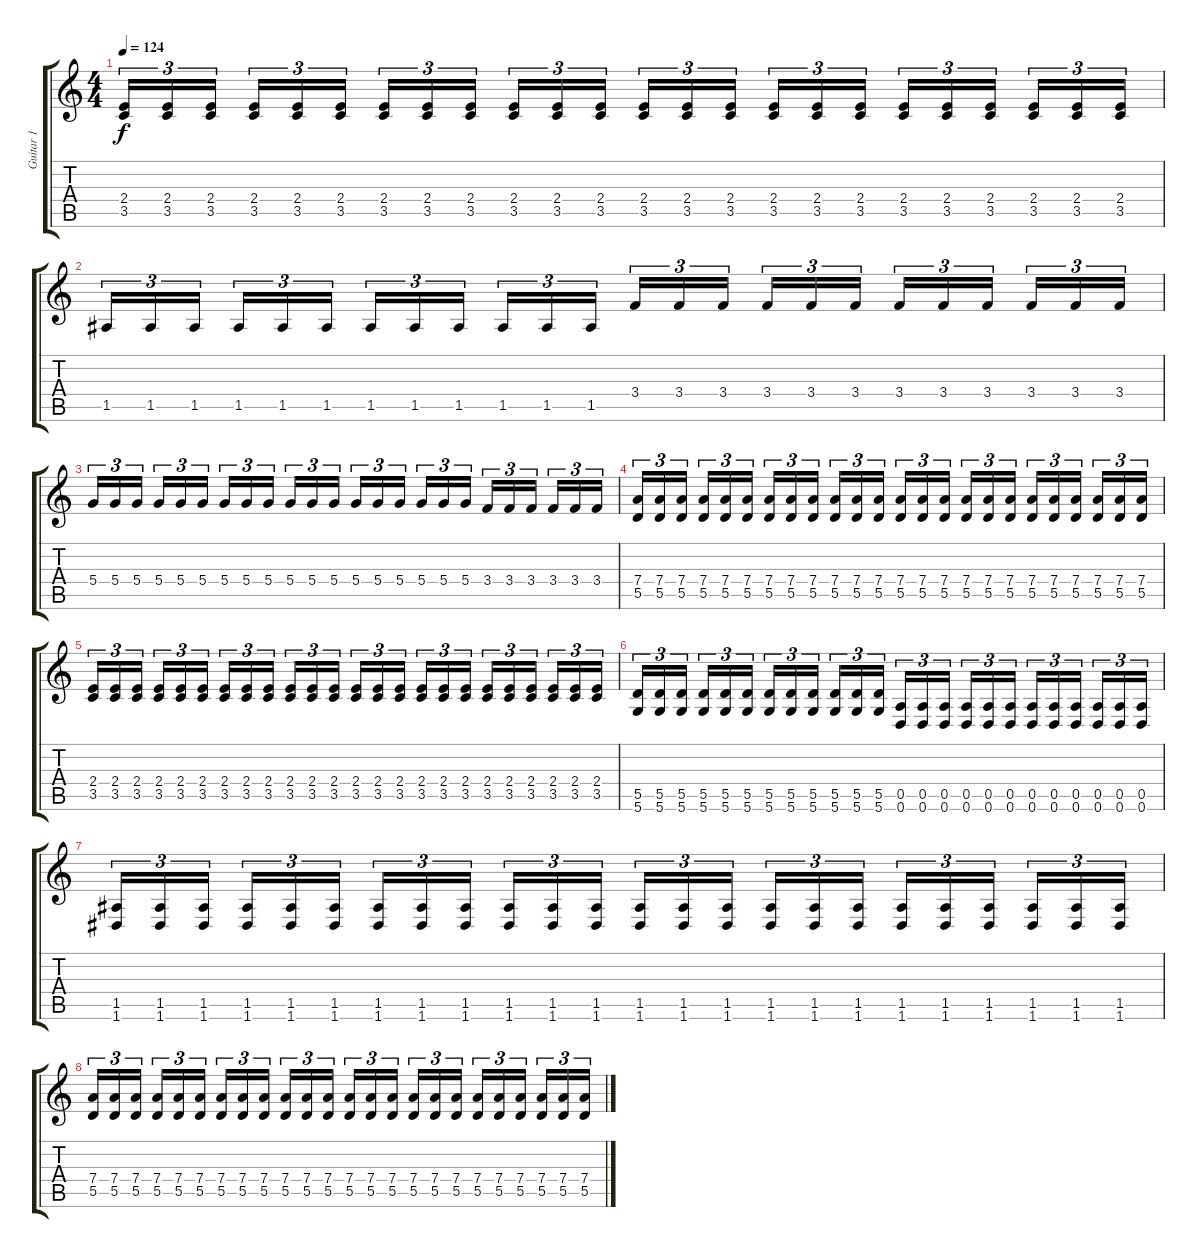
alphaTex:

\track ("Guitar 1" "Guitar 1") {instrument distortionguitar}
\staff {score tabs}
\tuning (E4 B3 G3 D3 A2 D2) {hide}
\ts (4 4)
\tempo 124
\clef g2
\ks c
(2.4 3.5).16{tu (3 2) dy f} (2.4 3.5).16{tu (3 2)} (2.4 3.5).16{tu (3 2)} (2.4 3.5).16{tu (3 2)} (2.4 3.5).16{tu (3 2)} (2.4 3.5).16{tu (3 2)} (2.4 3.5).16{tu (3 2)} (2.4 3.5).16{tu (3 2)} (2.4 3.5).16{tu (3 2)} (2.4 3.5).16{tu (3 2)} (2.4 3.5).16{tu (3 2)} (2.4 3.5).16{tu (3 2)} (2.4 3.5).16{tu (3 2)} (2.4 3.5).16{tu (3 2)} (2.4 3.5).16{tu (3 2)} (2.4 3.5).16{tu (3 2)} (2.4 3.5).16{tu (3 2)} (2.4 3.5).16{tu (3 2)} (2.4 3.5).16{tu (3 2)} (2.4 3.5).16{tu (3 2)} (2.4 3.5).16{tu (3 2)} (2.4 3.5).16{tu (3 2)} (2.4 3.5).16{tu (3 2)} (2.4 3.5).16{tu (3 2)} |
1.5.16{tu (3 2)} 1.5.16{tu (3 2)} 1.5.16{tu (3 2)} 1.5.16{tu (3 2)} 1.5.16{tu (3 2)} 1.5.16{tu (3 2)} 1.5.16{tu (3 2)} 1.5.16{tu (3 2)} 1.5.16{tu (3 2)} 1.5.16{tu (3 2)} 1.5.16{tu (3 2)} 1.5.16{tu (3 2)} 3.4.16{tu (3 2)} 3.4.16{tu (3 2)} 3.4.16{tu (3 2)} 3.4.16{tu (3 2)} 3.4.16{tu (3 2)} 3.4.16{tu (3 2)} 3.4.16{tu (3 2)} 3.4.16{tu (3 2)} 3.4.16{tu (3 2)} 3.4.16{tu (3 2)} 3.4.16{tu (3 2)} 3.4.16{tu (3 2)} |
5.4.16{tu (3 2)} 5.4.16{tu (3 2)} 5.4.16{tu (3 2)} 5.4.16{tu (3 2)} 5.4.16{tu (3 2)} 5.4.16{tu (3 2)} 5.4.16{tu (3 2)} 5.4.16{tu (3 2)} 5.4.16{tu (3 2)} 5.4.16{tu (3 2)} 5.4.16{tu (3 2)} 5.4.16{tu (3 2)} 5.4.16{tu (3 2)} 5.4.16{tu (3 2)} 5.4.16{tu (3 2)} 5.4.16{tu (3 2)} 5.4.16{tu (3 2)} 5.4.16{tu (3 2)} 3.4.16{tu (3 2)} 3.4.16{tu (3 2)} 3.4.16{tu (3 2)} 3.4.16{tu (3 2)} 3.4.16{tu (3 2)} 3.4.16{tu (3 2)} |
(7.4 5.5).16{tu (3 2)} (7.4 5.5).16{tu (3 2)} (7.4 5.5).16{tu (3 2)} (7.4 5.5).16{tu (3 2)} (7.4 5.5).16{tu (3 2)} (7.4 5.5).16{tu (3 2)} (7.4 5.5).16{tu (3 2)} (7.4 5.5).16{tu (3 2)} (7.4 5.5).16{tu (3 2)} (7.4 5.5).16{tu (3 2)} (7.4 5.5).16{tu (3 2)} (7.4 5.5).16{tu (3 2)} (7.4 5.5).16{tu (3 2)} (7.4 5.5).16{tu (3 2)} (7.4 5.5).16{tu (3 2)} (7.4 5.5).16{tu (3 2)} (7.4 5.5).16{tu (3 2)} (7.4 5.5).16{tu (3 2)} (7.4 5.5).16{tu (3 2)} (7.4 5.5).16{tu (3 2)} (7.4 5.5).16{tu (3 2)} (7.4 5.5).16{tu (3 2)} (7.4 5.5).16{tu (3 2)} (7.4 5.5).16{tu (3 2)} |
(2.4 3.5).16{tu (3 2)} (2.4 3.5).16{tu (3 2)} (2.4 3.5).16{tu (3 2)} (2.4 3.5).16{tu (3 2)} (2.4 3.5).16{tu (3 2)} (2.4 3.5).16{tu (3 2)} (2.4 3.5).16{tu (3 2)} (2.4 3.5).16{tu (3 2)} (2.4 3.5).16{tu (3 2)} (2.4 3.5).16{tu (3 2)} (2.4 3.5).16{tu (3 2)} (2.4 3.5).16{tu (3 2)} (2.4 3.5).16{tu (3 2)} (2.4 3.5).16{tu (3 2)} (2.4 3.5).16{tu (3 2)} (2.4 3.5).16{tu (3 2)} (2.4 3.5).16{tu (3 2)} (2.4 3.5).16{tu (3 2)} (2.4 3.5).16{tu (3 2)} (2.4 3.5).16{tu (3 2)} (2.4 3.5).16{tu (3 2)} (2.4 3.5).16{tu (3 2)} (2.4 3.5).16{tu (3 2)} (2.4 3.5).16{tu (3 2)} |
(5.5 5.6).16{tu (3 2)} (5.5 5.6).16{tu (3 2)} (5.5 5.6).16{tu (3 2)} (5.5 5.6).16{tu (3 2)} (5.5 5.6).16{tu (3 2)} (5.5 5.6).16{tu (3 2)} (5.5 5.6).16{tu (3 2)} (5.5 5.6).16{tu (3 2)} (5.5 5.6).16{tu (3 2)} (5.5 5.6).16{tu (3 2)} (5.5 5.6).16{tu (3 2)} (5.5 5.6).16{tu (3 2)} (0.5 0.6).16{tu (3 2)} (0.5 0.6).16{tu (3 2)} (0.5 0.6).16{tu (3 2)} (0.5 0.6).16{tu (3 2)} (0.5 0.6).16{tu (3 2)} (0.5 0.6).16{tu (3 2)} (0.5 0.6).16{tu (3 2)} (0.5 0.6).16{tu (3 2)} (0.5 0.6).16{tu (3 2)} (0.5 0.6).16{tu (3 2)} (0.5 0.6).16{tu (3 2)} (0.5 0.6).16{tu (3 2)} |
(1.5 1.6).16{tu (3 2)} (1.5 1.6).16{tu (3 2)} (1.5 1.6).16{tu (3 2)} (1.5 1.6).16{tu (3 2)} (1.5 1.6).16{tu (3 2)} (1.5 1.6).16{tu (3 2)} (1.5 1.6).16{tu (3 2)} (1.5 1.6).16{tu (3 2)} (1.5 1.6).16{tu (3 2)} (1.5 1.6).16{tu (3 2)} (1.5 1.6).16{tu (3 2)} (1.5 1.6).16{tu (3 2)} (1.5 1.6).16{tu (3 2)} (1.5 1.6).16{tu (3 2)} (1.5 1.6).16{tu (3 2)} (1.5 1.6).16{tu (3 2)} (1.5 1.6).16{tu (3 2)} (1.5 1.6).16{tu (3 2)} (1.5 1.6).16{tu (3 2)} (1.5 1.6).16{tu (3 2)} (1.5 1.6).16{tu (3 2)} (1.5 1.6).16{tu (3 2)} (1.5 1.6).16{tu (3 2)} (1.5 1.6).16{tu (3 2)} |
(7.4 5.5).16{tu (3 2)} (7.4 5.5).16{tu (3 2)} (7.4 5.5).16{tu (3 2)} (7.4 5.5).16{tu (3 2)} (7.4 5.5).16{tu (3 2)} (7.4 5.5).16{tu (3 2)} (7.4 5.5).16{tu (3 2)} (7.4 5.5).16{tu (3 2)} (7.4 5.5).16{tu (3 2)} (7.4 5.5).16{tu (3 2)} (7.4 5.5).16{tu (3 2)} (7.4 5.5).16{tu (3 2)} (7.4 5.5).16{tu (3 2)} (7.4 5.5).16{tu (3 2)} (7.4 5.5).16{tu (3 2)} (7.4 5.5).16{tu (3 2)} (7.4 5.5).16{tu (3 2)} (7.4 5.5).16{tu (3 2)} (7.4 5.5).16{tu (3 2)} (7.4 5.5).16{tu (3 2)} (7.4 5.5).16{tu (3 2)} (7.4 5.5).16{tu (3 2)} (7.4 5.5).16{tu (3 2)} (7.4 5.5).16{tu (3 2)}
